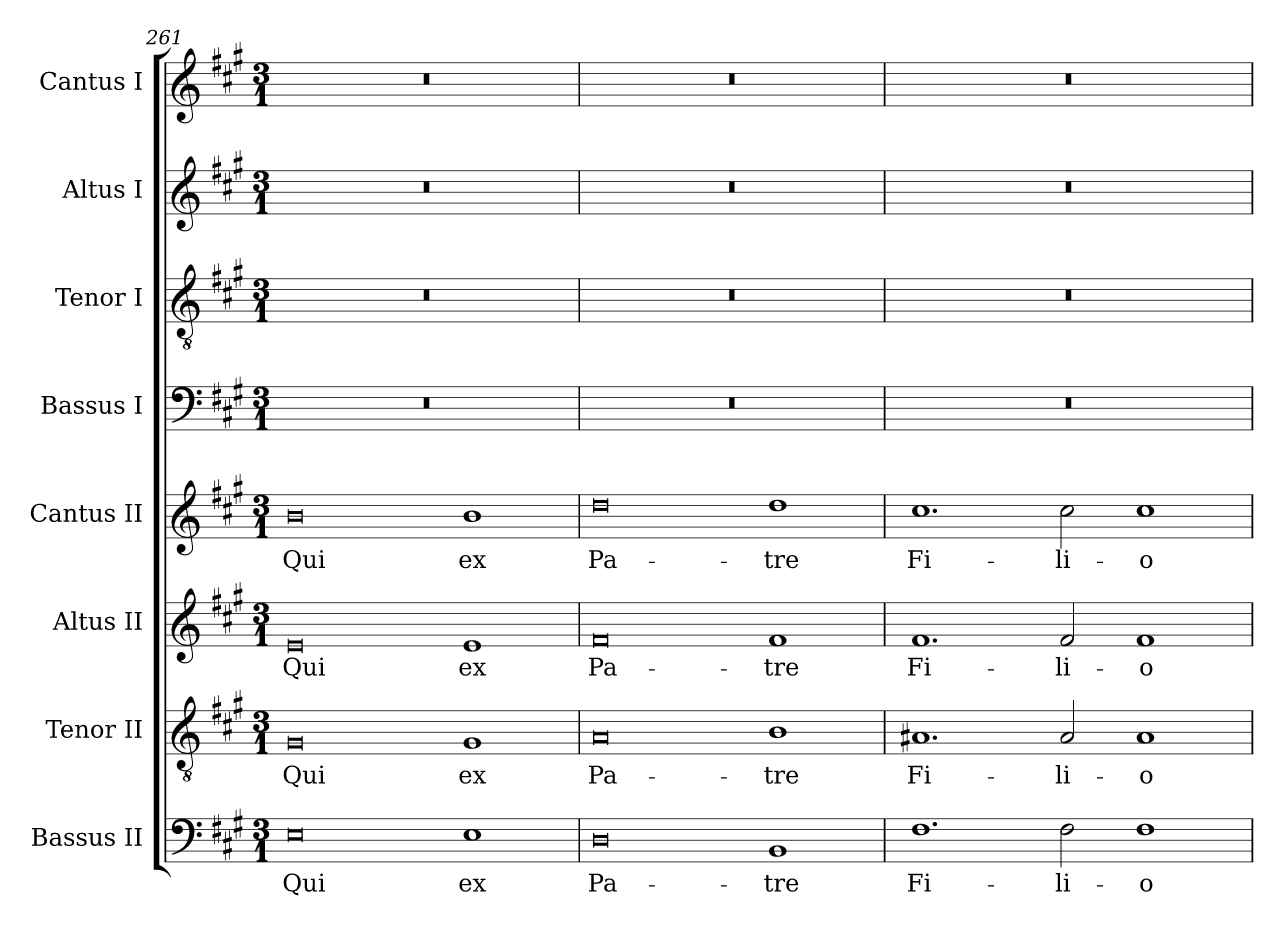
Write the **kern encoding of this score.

**kern	**text	**kern	**text	**kern	**text	**kern	**text	**kern	**kern	**kern	**kern
*part8	*part8	*part7	*part7	*part6	*part6	*part5	*part5	*part4	*part3	*part2	*part1
*staff8	*staff8	*staff7	*staff7	*staff6	*staff6	*staff5	*staff5	*staff4	*staff3	*staff2	*staff1
*I"Bassus II	*	*I"Tenor II	*	*I"Altus II	*	*I"Cantus II	*	*I"Bassus I	*I"Tenor I	*I"Altus I	*I"Cantus I
*I'B II	*	*I'T II	*	*I'A II	*	*I'C II	*	*I'B I	*I'T I	*I'A I	*I'C I
!!LO:LB:g=z
*clefF4	*	*clefGv2	*	*clefG2	*	*clefG2	*	*clefF4	*clefGv2	*clefG2	*clefG2
*k[f#c#g#]	*	*k[f#c#g#]	*	*k[f#c#g#]	*	*k[f#c#g#]	*	*k[f#c#g#]	*k[f#c#g#]	*k[f#c#g#]	*k[f#c#g#]
*A:	*	*A:	*	*A:	*	*A:	*	*A:	*A:	*A:	*A:
*M3/1	*	*M3/1	*	*M3/1	*	*M3/1	*	*M3/1	*M3/1	*M3/1	*M3/1
=261	=261	=261	=261	=261	=261	=261	=261	=261	=261	=261	=261
0E	Qui	0G#	Qui	0e	Qui	0b	Qui	0.r	0.r	0.r	0.r
1E	ex	1G#	ex	1e	ex	1b	ex	.	.	.	.
=262	=262	=262	=262	=262	=262	=262	=262	=262	=262	=262	=262
0D	Pa-	0A	Pa-	0f#	Pa-	0dd	Pa-	0.r	0.r	0.r	0.r
1BB	-tre	1B	-tre	1f#	-tre	1dd	-tre	.	.	.	.
=263	=263	=263	=263	=263	=263	=263	=263	=263	=263	=263	=263
1.F#	Fi-	1.A#X	Fi-	1.f#	Fi-	1.cc#	Fi-	0.r	0.r	0.r	0.r
2F#\	-li-	2A#/	-li-	2f#/	-li-	2cc#\	-li-	.	.	.	.
1F#	-o-	1A#	-o-	1f#	-o-	1cc#	-o-	.	.	.	.
=	=	=	=	=	=	=	=	=	=	=	=
*-	*-	*-	*-	*-	*-	*-	*-	*-	*-	*-	*-
